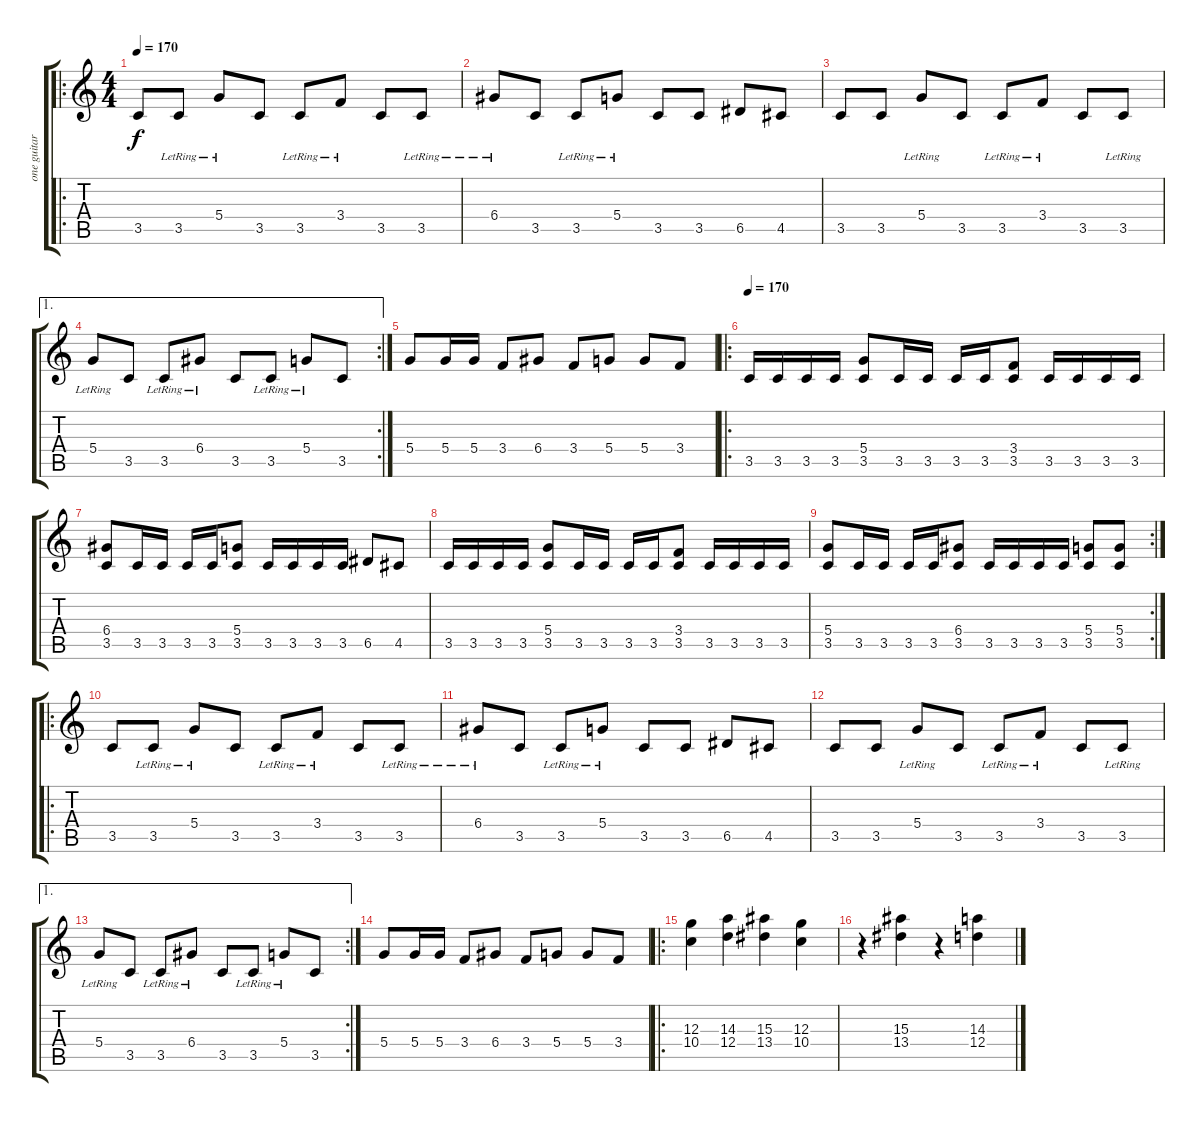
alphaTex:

\track ("one guitar" "one guitar") {instrument distortionguitar}
\staff {score tabs}
\tuning (E4 B3 G3 D3 A2 E2) {hide}
\ro
\ts (4 4)
\tempo 170
\clef g2
\ks c
3.5.8{dy f} 3.5{lr}.8 5.4{lr}.8 3.5.8 3.5{lr}.8 3.4{lr}.8 3.5.8 3.5{lr}.8 |
6.4{lr}.8 3.5.8 3.5{lr}.8 5.4{lr}.8 3.5.8 3.5.8 6.5.8 4.5.8 |
3.5.8 3.5.8 5.4{lr}.8 3.5.8 3.5{lr}.8 3.4{lr}.8 3.5.8 3.5{lr}.8 |
\ae 1
\rc 2
5.4{lr}.8 3.5.8 3.5{lr}.8 6.4{lr}.8 3.5.8 3.5{lr}.8 5.4{lr}.8 3.5.8 |
5.4.8 5.4.16 5.4.16 3.4.8 6.4.8 3.4.8 5.4.8 5.4.8 3.4.8 |
\ro
\tempo 170
3.5.16 3.5.16 3.5.16 3.5.16 (5.4 3.5).8 3.5.16 3.5.16 3.5.16 3.5.16 (3.4 3.5).8 3.5.16 3.5.16 3.5.16 3.5.16 |
(6.4 3.5).8 3.5.16 3.5.16 3.5.16 3.5.16 (5.4 3.5).8 3.5.16 3.5.16 3.5.16 3.5.16 6.5.8 4.5.8 |
3.5.16 3.5.16 3.5.16 3.5.16 (5.4 3.5).8 3.5.16 3.5.16 3.5.16 3.5.16 (3.4 3.5).8 3.5.16 3.5.16 3.5.16 3.5.16 |
\rc 2
(5.4 3.5).8 3.5.16 3.5.16 3.5.16 3.5.16 (6.4 3.5).8 3.5.16 3.5.16 3.5.16 3.5.16 (5.4 3.5).8 (5.4 3.5).8 |
\ro
3.5.8 3.5{lr}.8 5.4{lr}.8 3.5.8 3.5{lr}.8 3.4{lr}.8 3.5.8 3.5{lr}.8 |
6.4{lr}.8 3.5.8 3.5{lr}.8 5.4{lr}.8 3.5.8 3.5.8 6.5.8 4.5.8 |
3.5.8 3.5.8 5.4{lr}.8 3.5.8 3.5{lr}.8 3.4{lr}.8 3.5.8 3.5{lr}.8 |
\ae 1
\rc 2
5.4{lr}.8 3.5.8 3.5{lr}.8 6.4{lr}.8 3.5.8 3.5{lr}.8 5.4{lr}.8 3.5.8 |
5.4.8 5.4.16 5.4.16 3.4.8 6.4.8 3.4.8 5.4.8 5.4.8 3.4.8 |
\ro
(12.3 10.4).4{instrument overdrivenguitar} (14.3 12.4).4 (15.3 13.4).4 (12.3 10.4).4 |
r.4 (15.3 13.4).4 r.4 (14.3 12.4).4
